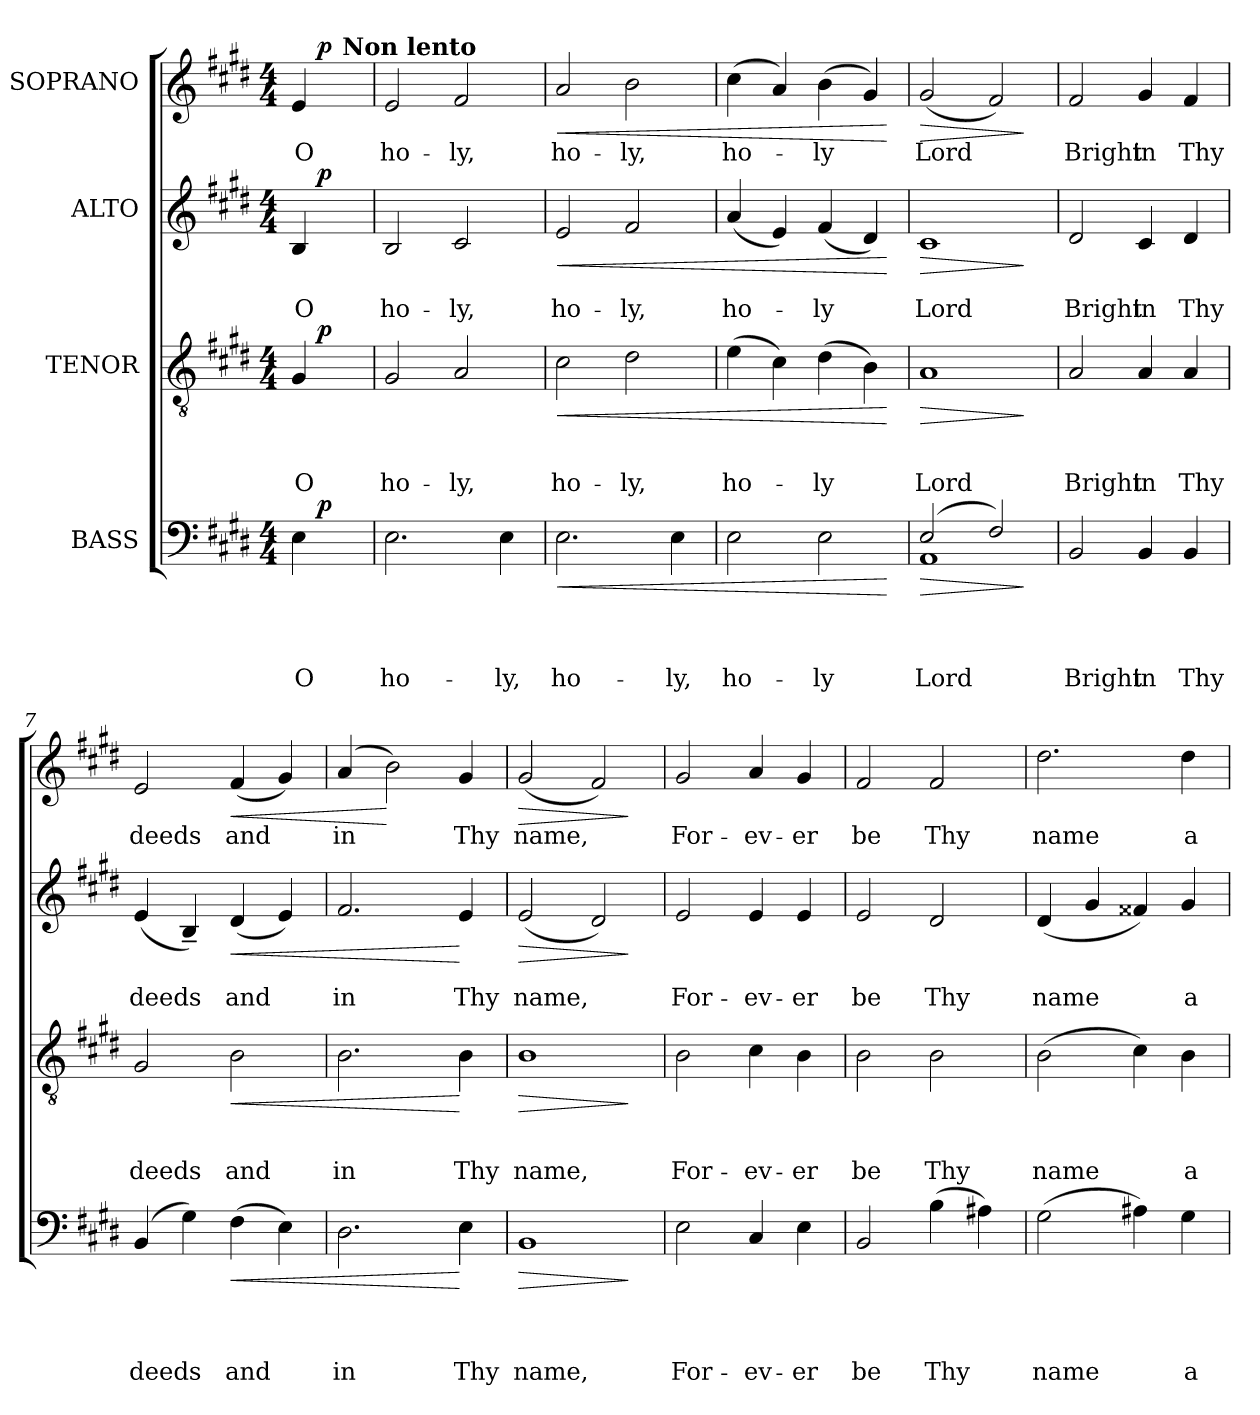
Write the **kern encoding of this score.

**kern	**text	**text	**text	**text	**dynam	**kern	**text	**text	**text	**dynam	**kern	**text	**text	**dynam	**kern	**text	**dynam
*part4	*part4	*part4	*part4	*part4	*part4	*part3	*part3	*part3	*part3	*part3	*part2	*part2	*part2	*part2	*part1	*part1	*part1
*staff4	*staff4	*staff4	*staff4	*staff4	*staff4	*staff3	*staff3	*staff3	*staff3	*staff3	*staff2	*staff2	*staff2	*staff2	*staff1	*staff1	*staff1
*I"BASS	*	*	*	*	*	*I"TENOR	*	*	*	*	*I"ALTO	*	*	*	*I"SOPRANO	*	*
*clefF4	*	*	*	*	*	*clefGv2	*	*	*	*	*clefG2	*	*	*	*clefG2	*	*
*k[f#c#g#d#]	*	*	*	*	*	*k[f#c#g#d#]	*	*	*	*	*k[f#c#g#d#]	*	*	*	*k[f#c#g#d#]	*	*
*E:	*	*	*	*	*	*E:	*	*	*	*	*E:	*	*	*	*E:	*	*
*M4/4	*	*	*	*	*	*M4/4	*	*	*	*	*M4/4	*	*	*	*M4/4	*	*
=1	=1	=1	=1	=1	=1	=1	=1	=1	=1	=1	=1	=1	=1	=1	=1	=1	=1
!	!	!	!	!LO:LY:b	!	!	!	!	!LO:LY:b	!	!	!	!LO:LY:b	!	!	!LO:LY:b	!
*^	*	*	*	*	*	*^	*	*	*	*	*^	*	*	*	*^	*	*
*	*	*	*	*	*	*	*	*	*	*	*	*	*	*	*	*	*	*	*^	*	*
4E\	16.ryy	.	.	.	O	.	4G#/	16.ryy	.	.	O	.	4B/	16.ryy	.	O	.	4e/	16.ryy	8ryy	O	.
!	!	!	!	!	!	!LO:DY:a	!	!	!	!	!	!LO:DY:a	!	!	!	!	!LO:DY:a	!	!	!	!	!LO:DY:a
.	8ryy	.	.	.	.	p	.	8ryy	.	.	.	p	.	8ryy	.	.	p	.	8ryy	.	.	p
.	.	.	.	.	.	.	.	.	.	.	.	.	.	.	.	.	.	.	.	32ryy	.	.
!	!	!	!	!	!	!	!	!	!	!	!	!	!	!	!	!	!	!	!	!LO:TX:a:B:t=Non lento	!	!
.	.	.	.	.	.	.	.	.	.	.	.	.	.	.	.	.	.	.	.	16.ryy	.	.
.	32ryy	.	.	.	.	.	.	32ryy	.	.	.	.	.	32ryy	.	.	.	.	32ryy	.	.	.
=2	=2	=2	=2	=2	=2	=2	=2	=2	=2	=2	=2	=2	=2	=2	=2	=2	=2	=2	=2	=2	=2	=2
!	!	!	!	!	!LO:LY:b	!	!	!	!	!	!LO:LY:b	!	!	!	!	!LO:LY:b	!	!	!	!	!LO:LY:b	!
*v	*v	*	*	*	*	*	*	*	*	*	*	*	*v	*v	*	*	*	*v	*v	*v	*	*
*	*	*	*	*	*	*v	*v	*	*	*	*	*	*	*	*	*	*	*
2.E\	.	.	.	ho-	.	2G#/	.	.	ho-	.	2B/	.	ho-	.	2e/	ho-	.
!	!	!	!	!	!	!	!	!	!LO:LY:b	!	!	!	!LO:LY:b	!	!	!LO:LY:b	!
.	.	.	.	.	.	2A/	.	.	-ly,	.	2c#/	.	-ly,	.	2f#/	-ly,	.
!	!	!	!	!LO:LY:b	!	!	!	!	!	!	!	!	!	!	!	!	!
4E\	.	.	.	-ly,	.	.	.	.	.	.	.	.	.	.	.	.	.
=3	=3	=3	=3	=3	=3	=3	=3	=3	=3	=3	=3	=3	=3	=3	=3	=3	=3
!	!	!	!	!LO:LY:b	!LO:HP:b	!	!	!	!LO:LY:b	!LO:HP:b	!	!	!LO:LY:b	!LO:HP:b	!	!LO:LY:b	!LO:HP:b
2.E\	.	.	.	ho-	<	2c#\	.	.	ho-	<	2e/	.	ho-	<	2a/	ho-	<
!	!	!	!	!	!	!	!	!	!LO:LY:b	!	!	!	!LO:LY:b	!	!	!LO:LY:b	!
.	.	.	.	.	.	2d#\	.	.	-ly,	.	2f#/	.	-ly,	.	2b\	-ly,	.
!	!	!	!	!LO:LY:b	!	!	!	!	!	!	!	!	!	!	!	!	!
4E\	.	.	.	-ly,	.	.	.	.	.	.	.	.	.	.	.	.	.
=4	=4	=4	=4	=4	=4	=4	=4	=4	=4	=4	=4	=4	=4	=4	=4	=4	=4
!	!	!	!	!LO:LY:b	!	!	!	!	!LO:LY:b	!	!	!	!LO:LY:b	!	!	!LO:LY:b	!
2E\	.	.	.	ho-	.	(>4e\	.	.	ho-	.	(<4a/	.	ho-	.	(>4cc#\	ho-	.
.	.	.	.	.	.	4c#\)	.	.	.	.	4e/)	.	.	.	4a/)	.	.
!	!	!	!	!LO:LY:b	!	!	!	!	!LO:LY:b	!	!	!	!LO:LY:b	!	!	!LO:LY:b	!
2E\	.	.	.	-ly	.	(>4d#\	.	.	-ly	.	(<4f#/	.	-ly	.	(>4b\	-ly	.
.	.	.	.	.	.	4B\)	.	.	.	.	4d#/)	.	.	.	4g#/)	.	.
.	.	.	.	.	[	.	.	.	.	[	.	.	.	[	.	.	[
=5	=5	=5	=5	=5	=5	=5	=5	=5	=5	=5	=5	=5	=5	=5	=5	=5	=5
!	!	!	!	!LO:LY:b	!LO:HP:b	!	!	!	!LO:LY:b	!LO:HP:b	!	!	!LO:LY:b	!LO:HP:b	!	!LO:LY:b	!LO:HP:b
*^	*	*	*	*	*	*	*	*	*	*	*	*	*	*	*	*	*
(2E/	1AA	.	.	.	Lord	>	1A	.	.	Lord	>	1c#	.	Lord	>	(<2g#/	Lord	>
2F#/)	.	.	.	.	.	.	.	.	.	.	.	.	.	.	.	2f#/)	.	.
*v	*v	*	*	*	*	*	*	*	*	*	*	*	*	*	*	*	*	*
.	.	.	.	.	]	.	.	.	.	]	.	.	.	]	.	.	]
=6	=6	=6	=6	=6	=6	=6	=6	=6	=6	=6	=6	=6	=6	=6	=6	=6	=6
!	!	!	!	!LO:LY:b	!	!	!	!	!LO:LY:b	!	!	!	!LO:LY:b	!	!	!LO:LY:b	!
2BB/	.	.	.	Bright	.	2A/	.	.	Bright	.	2d#/	.	Bright	.	2f#/	Bright	.
!	!	!	!	!LO:LY:b	!	!	!	!	!LO:LY:b	!	!	!	!LO:LY:b	!	!	!LO:LY:b	!
4BB/	.	.	.	in	.	4A/	.	.	in	.	4c#/	.	in	.	4g#/	in	.
!	!	!	!	!LO:LY:b	!	!	!	!	!LO:LY:b	!	!	!	!LO:LY:b	!	!	!LO:LY:b	!
4BB/	.	.	.	Thy	.	4A/	.	.	Thy	.	4d#/	.	Thy	.	4f#/	Thy	.
!!LO:LB:g=z
=7	=7	=7	=7	=7	=7	=7	=7	=7	=7	=7	=7	=7	=7	=7	=7	=7	=7
!	!	!	!	!LO:LY:b	!	!	!	!	!LO:LY:b	!	!	!	!LO:LY:b	!	!	!LO:LY:b	!
(4BB/	.	.	.	deeds	.	2G#/	.	.	deeds	.	(<4e/	.	deeds	.	2e/	deeds	.
4G#\)	.	.	.	.	.	.	.	.	.	.	4B~</)	.	.	.	.	.	.
!	!	!	!	!LO:LY:b	!LO:HP:b	!	!	!	!LO:LY:b	!LO:HP:b	!	!	!LO:LY:b	!LO:HP:b	!	!LO:LY:b	!LO:HP:b
(>4F#\	.	.	.	and	<	2B\	.	.	and	<	(<4d#/	.	and	<	(<4f#/	and	<
4E\)	.	.	.	.	.	.	.	.	.	.	4e/)	.	.	.	4g#/)	.	.
=8	=8	=8	=8	=8	=8	=8	=8	=8	=8	=8	=8	=8	=8	=8	=8	=8	=8
!	!	!	!	!LO:LY:b	!	!	!	!	!LO:LY:b	!	!	!	!LO:LY:b	!	!	!LO:LY:b	!
2.D#\	.	.	.	in	.	2.B\	.	.	in	.	2.f#/	.	in	.	(4a/	in	.
.	.	.	.	.	.	.	.	.	.	.	.	.	.	.	2b\)	.	[
!	!	!	!	!LO:LY:b	!	!	!	!	!LO:LY:b	!	!	!	!LO:LY:b	!	!	!LO:LY:b	!
4E\	.	.	.	Thy	[	4B\	.	.	Thy	[	4e/	.	Thy	[	4g#/	Thy	.
=9	=9	=9	=9	=9	=9	=9	=9	=9	=9	=9	=9	=9	=9	=9	=9	=9	=9
!	!	!	!	!LO:LY:b	!LO:HP:b	!	!	!	!LO:LY:b	!LO:HP:b	!	!	!LO:LY:b	!LO:HP:b	!	!LO:LY:b	!LO:HP:b
1BB	.	.	.	name,	>	1B	.	.	name,	>	(<2e/	.	name,	>	(<2g#/	name,	>
.	.	.	.	.	.	.	.	.	.	.	2d#/)	.	.	.	2f#/)	.	.
.	.	.	.	.	]	.	.	.	.	]	.	.	.	]	.	.	]
=10	=10	=10	=10	=10	=10	=10	=10	=10	=10	=10	=10	=10	=10	=10	=10	=10	=10
!	!	!	!	!LO:LY:b	!	!	!	!	!LO:LY:b	!	!	!	!LO:LY:b	!	!	!LO:LY:b	!
2E\	.	.	.	For-	.	2B\	.	.	For-	.	2e/	.	For-	.	2g#/	For-	.
!	!	!	!	!LO:LY:b	!	!	!	!	!LO:LY:b	!	!	!	!LO:LY:b	!	!	!LO:LY:b	!
4C#/	.	.	.	-ev-	.	4c#\	.	.	-ev-	.	4e/	.	-ev-	.	4a/	-ev-	.
!	!	!	!	!LO:LY:b	!	!	!	!	!LO:LY:b	!	!	!	!LO:LY:b	!	!	!LO:LY:b	!
4E\	.	.	.	-er	.	4B\	.	.	-er	.	4e/	.	-er	.	4g#/	-er	.
=11	=11	=11	=11	=11	=11	=11	=11	=11	=11	=11	=11	=11	=11	=11	=11	=11	=11
!	!	!	!	!LO:LY:b	!	!	!	!	!LO:LY:b	!	!	!	!LO:LY:b	!	!	!LO:LY:b	!
2BB/	.	.	.	be	.	2B\	.	.	be	.	2e/	.	be	.	2f#/	be	.
!	!	!	!	!LO:LY:b	!	!	!	!	!LO:LY:b	!	!	!	!LO:LY:b	!	!	!LO:LY:b	!
(>4B\	.	.	.	Thy	.	2B\	.	.	Thy	.	2d#/	.	Thy	.	2f#/	Thy	.
4A#X\)	.	.	.	.	.	.	.	.	.	.	.	.	.	.	.	.	.
!!LO:PB:g=z
=12	=12	=12	=12	=12	=12	=12	=12	=12	=12	=12	=12	=12	=12	=12	=12	=12	=12
!	!	!	!	!LO:LY:b	!	!	!	!	!LO:LY:b	!	!	!	!LO:LY:b	!	!	!LO:LY:b	!
(>2G#\	.	.	.	name	.	(>2B\	.	.	name	.	(<4d#/	.	name	.	2.dd#\	name	.
.	.	.	.	.	.	.	.	.	.	.	4g#/	.	.	.	.	.	.
4A#X\)	.	.	.	.	.	4c#\)	.	.	.	.	4f##X/)	.	.	.	.	.	.
!	!	!	!	!LO:LY:b	!	!	!	!	!LO:LY:b	!	!	!	!LO:LY:b	!	!	!LO:LY:b	!
4G#\	.	.	.	a-	.	4B\	.	.	a-	.	4g#/	.	a-	.	4dd#\	a-	.
=	=	=	=	=	=	=	=	=	=	=	=	=	=	=	=	=	=
*-	*-	*-	*-	*-	*-	*-	*-	*-	*-	*-	*-	*-	*-	*-	*-	*-	*-
